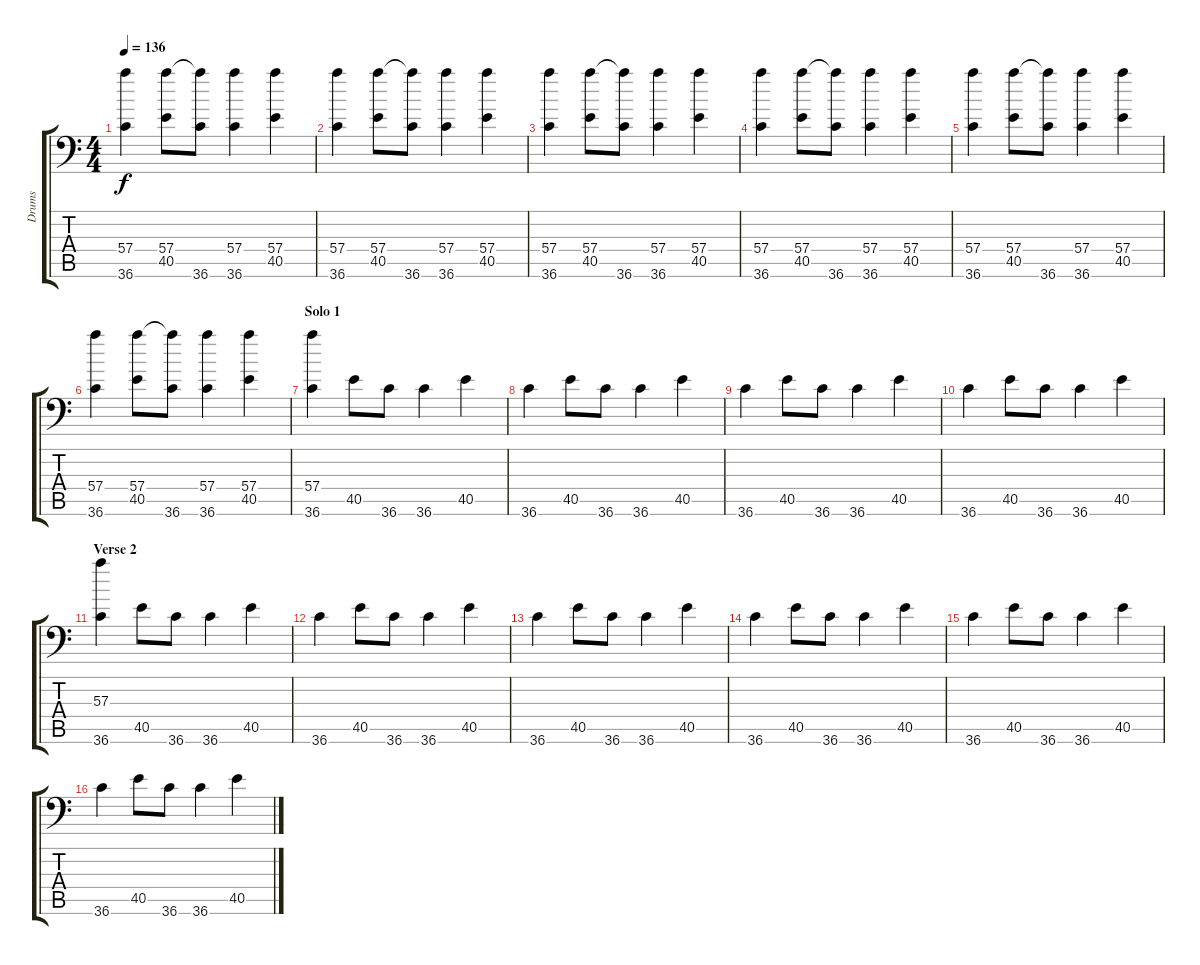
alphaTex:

\track ("Drums" "Drums") {instrument acousticgrandpiano}
\staff {score tabs}
\tuning (C-1 C-1 C-1 C-1 C-1 C-1) {hide}
\ts (4 4)
\tempo 136
\clef f4
\ks c
(57.4 36.6).4{dy f} (57.4 40.5).8 (57.4{t} 36.6).8 (57.4 36.6).4 (57.4 40.5).4 |
(57.4 36.6).4 (57.4 40.5).8 (57.4{t} 36.6).8 (57.4 36.6).4 (57.4 40.5).4 |
(57.4 36.6).4 (57.4 40.5).8 (57.4{t} 36.6).8 (57.4 36.6).4 (57.4 40.5).4 |
(57.4 36.6).4 (57.4 40.5).8 (57.4{t} 36.6).8 (57.4 36.6).4 (57.4 40.5).4 |
(57.4 36.6).4 (57.4 40.5).8 (57.4{t} 36.6).8 (57.4 36.6).4 (57.4 40.5).4 |
(57.4 36.6).4 (57.4 40.5).8 (57.4{t} 36.6).8 (57.4 36.6).4 (57.4 40.5).4 |
\section ("" "Solo 1")
(57.4 36.6).4 40.5.8 36.6.8 36.6.4 40.5.4 |
36.6.4 40.5.8 36.6.8 36.6.4 40.5.4 |
36.6.4 40.5.8 36.6.8 36.6.4 40.5.4 |
36.6.4 40.5.8 36.6.8 36.6.4 40.5.4 |
\section ("" "Verse 2")
(57.3 36.6).4 40.5.8 36.6.8 36.6.4 40.5.4 |
36.6.4 40.5.8 36.6.8 36.6.4 40.5.4 |
36.6.4 40.5.8 36.6.8 36.6.4 40.5.4 |
36.6.4 40.5.8 36.6.8 36.6.4 40.5.4 |
36.6.4 40.5.8 36.6.8 36.6.4 40.5.4 |
36.6.4 40.5.8 36.6.8 36.6.4 40.5.4
